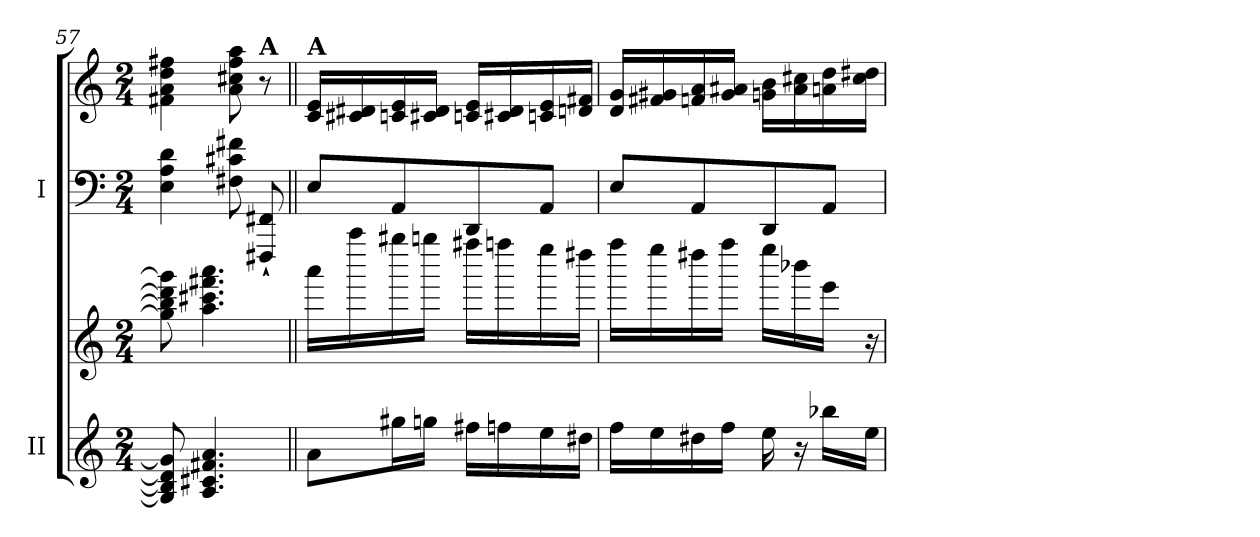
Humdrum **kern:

**kern	**kern	**kern	**kern
*part2	*part2	*part1	*part1
*staff4	*staff3	*staff2	*staff1
*I"II	*	*I"I	*
*I'II	*	*I'I	*
*clefG2	*clefG2	*clefF4	*clefG2
*k[]	*k[]	*k[]	*k[]
*M2/4	*M2/4	*M2/4	*M2/4
=57	=57	=57	=57
8G#/] 8B#/] 8d#/] 8g#/]	8gg#\] 8bb#\] 8ddd#\] 8ggg#\]	4E\ 4A\ 4d\	4f#X\ 4a\ 4dd\ 4ff#X\
4.A/ 4.c#X/ 4.f#X/ 4.a/	4.aa\ 4.ccc#X\ 4.fff#X\ 4.aaa\	.	.
.	.	8F#X\ 8c#X\ 8f#X\	8a\ 8cc#X\ 8ff#\ 8aa\
!	!	!	!LO:TX:a:B:t=A
.	.	8FFF#X/` 8FF#X/`	8r
=58||	=58||	=58||	=58||
!	!	!	!LO:TX:a:B:t=A
8a\L	16aaa\LL	8E/L	16c/ 16e/LL
.	16aaaa\	.	16c#X/ 16d#X/
16gg#X\L	16gggg#X\	8AA/	16cn/ 16e/
16ggn\JJ	16ggggn\JJ	.	16c#X/ 16d#/JJ
16ff#X\LL	16ffff#X\LL	8DD/	16cn/ 16e/LL
16ffn\	16ffffn\	.	16c#X/ 16d#/
16ee\	16eeee\	8AA/J	16cn/ 16e/
16dd#X\JJ	16dddd#X\JJ	.	16dn/ 16f#X/JJ
=59	=59	=59	=59
16ff\LL	16ffff\LL	8E/L	16d/ 16g/LL
16ee\	16eeee\	.	16f#X/ 16g#X/
16dd#X\	16dddd#X\	8AA/	16fn/ 16a/
16ff\JJ	16ffff\JJ	.	16g#/ 16a#X/JJ
16ee\	16eeee\LL	8DD/	16gn\ 16b\LL
16r	16bbb-X\	.	16a#\ 16cc#X\
16bb-X\LL	16eee\JJ	8AA/J	16an\ 16dd\
16ee\JJ	16r	.	16cc#\ 16dd#X\JJ
=	=	=	=
*-	*-	*-	*-
